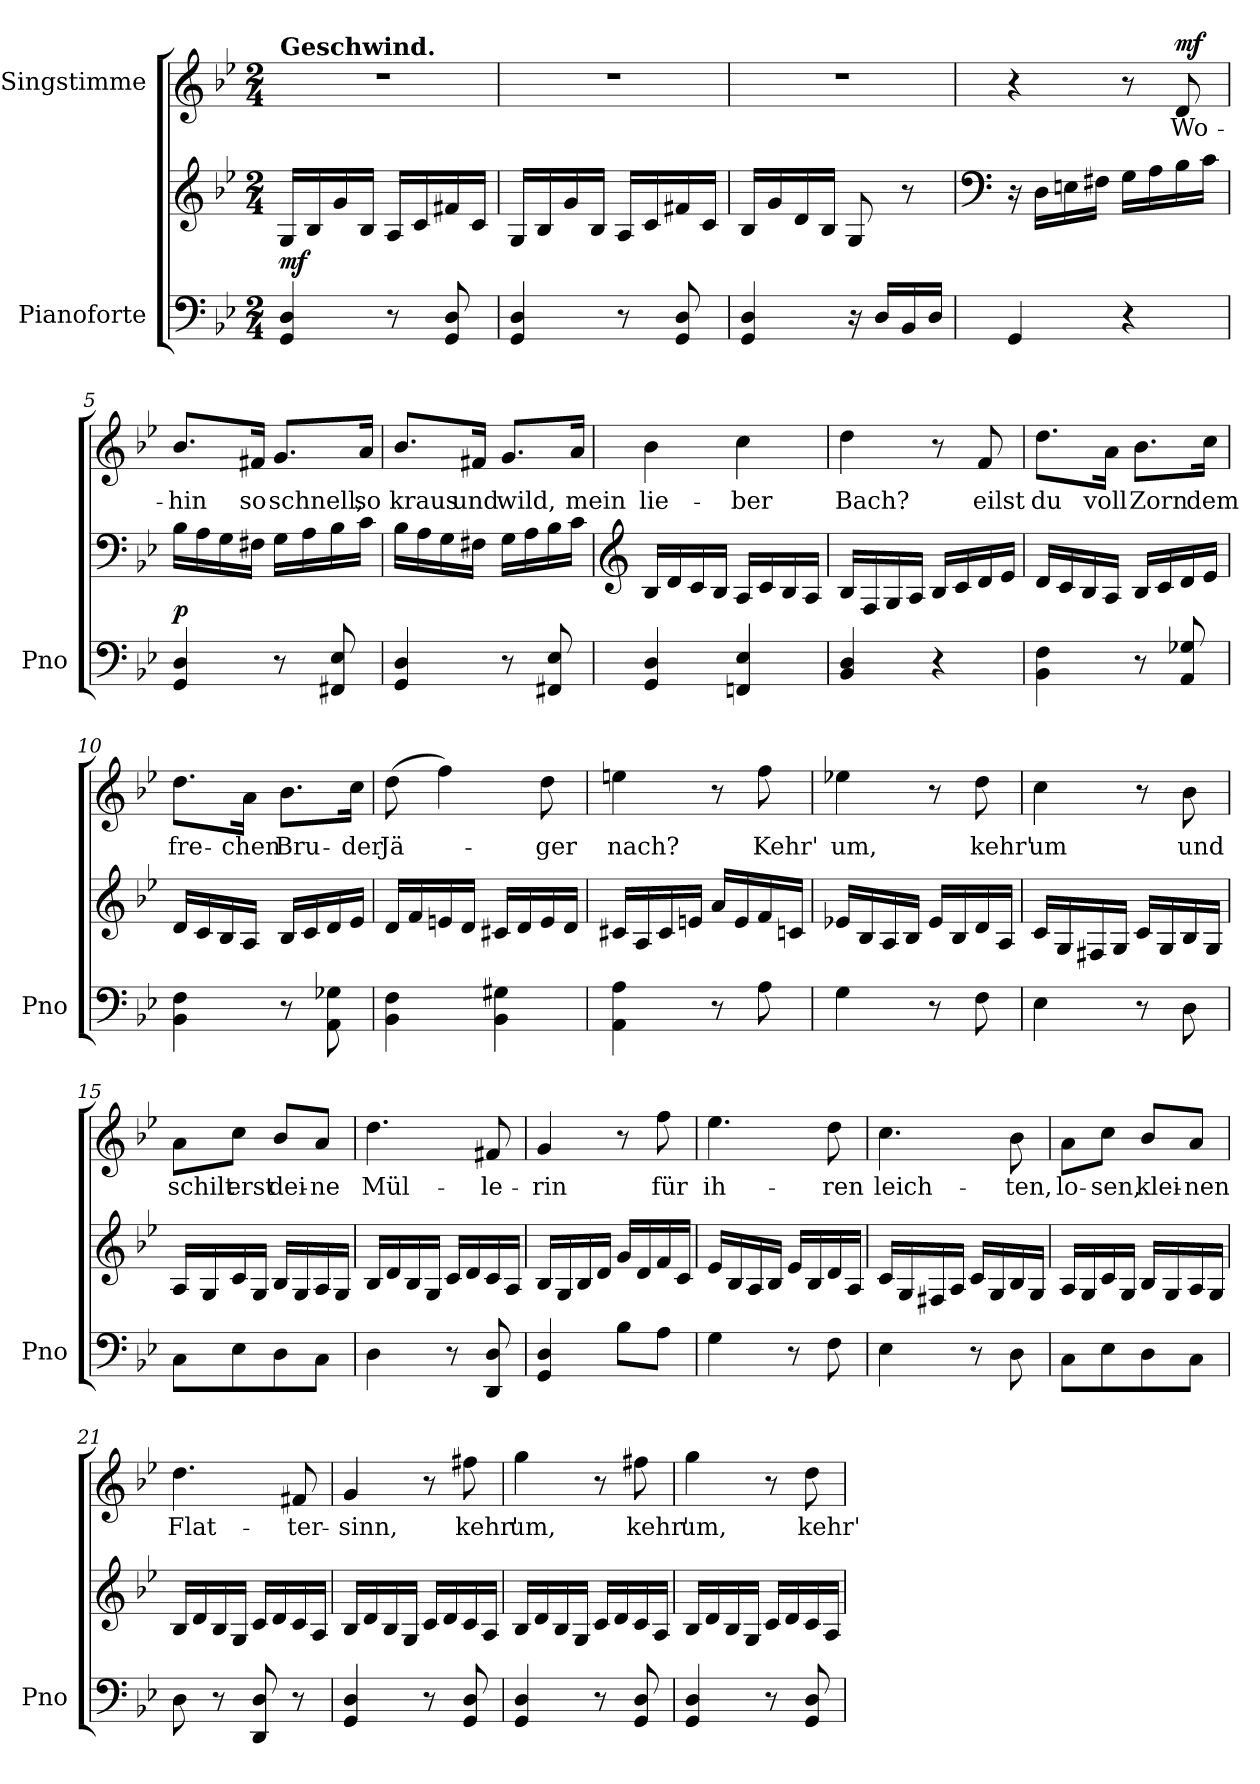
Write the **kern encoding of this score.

**kern	**kern	**dynam	**kern	**text	**dynam
*part2	*part2	*part2	*part1	*part1	*part1
*staff3	*staff2	*staff2/3	*staff1	*staff1	*staff1
*I"Pianoforte	*	*	*I"Singstimme	*	*
*I'Pno	*	*	*	*	*
*clefF4	*clefG2	*	*clefG2	*	*
*k[b-e-]	*k[b-e-]	*	*k[b-e-]	*	*
*M2/4	*M2/4	*	*M2/4	*	*
=1	=1	=1	=1	=1	=1
!	!	!	!LO:TX:a:B:t=Geschwind.	!	!
!	!	!LO:DY:a=2	!	!	!
4GG/ 4D/	16G/LL	mf	2r	.	.
.	16B-/	.	.	.	.
.	16g/	.	.	.	.
.	16B-/JJ	.	.	.	.
8r	16A/LL	.	.	.	.
.	16c/	.	.	.	.
8GG/ 8D/	16f#X/	.	.	.	.
.	16c/JJ	.	.	.	.
=2	=2	=2	=2	=2	=2
4GG/ 4D/	16G/LL	.	2r	.	.
.	16B-/	.	.	.	.
.	16g/	.	.	.	.
.	16B-/JJ	.	.	.	.
8r	16A/LL	.	.	.	.
.	16c/	.	.	.	.
8GG/ 8D/	16f#X/	.	.	.	.
.	16c/JJ	.	.	.	.
=3	=3	=3	=3	=3	=3
4GG/ 4D/	16B-/LL	.	2r	.	.
.	16g/	.	.	.	.
.	16d/	.	.	.	.
.	16B-/JJ	.	.	.	.
16r	8G/	.	.	.	.
16D/LL	.	.	.	.	.
16BB-/	8r	.	.	.	.
16D/JJ	.	.	.	.	.
=4	=4	=4	=4	=4	=4
*	*clefF4	*	*	*	*
4GG/	16r	.	4r	.	.
.	16D\LL	.	.	.	.
.	16En\	.	.	.	.
.	16F#X\JJ	.	.	.	.
4r	16G\LL	.	8r	.	.
.	16A\	.	.	.	.
!	!	!	!	!LO:LY:b	!LO:DY:a
.	16B-\	.	8d/	Wo-	mf
.	16c\JJ	.	.	.	.
!!LO:LB:g=z
=5	=5	=5	=5	=5	=5
!	!	!LO:DY:a=2	!	!LO:LY:b	!
4GG/ 4D/	16B-\LL	p	8.b-/L	-hin	.
.	16A\	.	.	.	.
.	16G\	.	.	.	.
!	!	!	!	!LO:LY:b	!
.	16F#X\JJ	.	16f#X/Jk	so	.
!	!	!	!	!LO:LY:b	!
8r	16G\LL	.	8.g/L	schnell,	.
.	16A\	.	.	.	.
8FF#X/ 8E-/	16B-\	.	.	.	.
!	!	!	!	!LO:LY:b	!
.	16c\JJ	.	16a/Jk	so	.
=6	=6	=6	=6	=6	=6
!	!	!	!	!LO:LY:b	!
4GG/ 4D/	16B-\LL	.	8.b-/L	kraus	.
.	16A\	.	.	.	.
.	16G\	.	.	.	.
!	!	!	!	!LO:LY:b	!
.	16F#X\JJ	.	16f#X/Jk	und	.
!	!	!	!	!LO:LY:b	!
8r	16G\LL	.	8.g/L	wild,	.
.	16A\	.	.	.	.
8FF#X/ 8E-/	16B-\	.	.	.	.
!	!	!	!	!LO:LY:b	!
.	16c\JJ	.	16a/Jk	mein	.
=7	=7	=7	=7	=7	=7
*	*clefG2	*	*	*	*
!	!	!	!	!LO:LY:b	!
4GG/ 4D/	16B-/LL	.	4b-\	lie-	.
.	16d/	.	.	.	.
.	16c/	.	.	.	.
.	16B-/JJ	.	.	.	.
!	!	!	!	!LO:LY:b	!
4FFn/ 4E-/	16A/LL	.	4cc\	-ber	.
.	16c/	.	.	.	.
.	16B-/	.	.	.	.
.	16A/JJ	.	.	.	.
=8	=8	=8	=8	=8	=8
!	!	!	!	!LO:LY:b	!
4BB-/ 4D/	16B-/LL	.	4dd\	Bach?	.
.	16F/	.	.	.	.
.	16G/	.	.	.	.
.	16A/JJ	.	.	.	.
4r	16B-/LL	.	8r	.	.
.	16c/	.	.	.	.
!	!	!	!	!LO:LY:b	!
.	16d/	.	8f/	eilst	.
.	16e-/JJ	.	.	.	.
=9	=9	=9	=9	=9	=9
!	!	!	!	!LO:LY:b	!
4BB-\ 4F\	16d/LL	.	8.dd\L	du	.
.	16c/	.	.	.	.
.	16B-/	.	.	.	.
!	!	!	!	!LO:LY:b	!
.	16A/JJ	.	16a\Jk	voll	.
!	!	!	!	!LO:LY:b	!
8r	16B-/LL	.	8.b-\L	Zorn	.
.	16c/	.	.	.	.
8AA/ 8G-X/	16d/	.	.	.	.
!	!	!	!	!LO:LY:b	!
.	16e-/JJ	.	16cc\Jk	dem	.
!!LO:LB:g=z
=10	=10	=10	=10	=10	=10
!	!	!	!	!LO:LY:b	!
4BB-\ 4F\	16d/LL	.	8.dd\L	fre-	.
.	16c/	.	.	.	.
.	16B-/	.	.	.	.
!	!	!	!	!LO:LY:b	!
.	16A/JJ	.	16a\Jk	-chen	.
!	!	!	!	!LO:LY:b	!
8r	16B-/LL	.	8.b-\L	Bru-	.
.	16c/	.	.	.	.
8AA\ 8G-X\	16d/	.	.	.	.
!	!	!	!	!LO:LY:b	!
.	16e-/JJ	.	16cc\Jk	-der	.
=11	=11	=11	=11	=11	=11
!	!	!	!	!LO:LY:b	!
4BB-\ 4F\	16d/LL	.	(8dd\	Jä-	.
.	16f/	.	.	.	.
.	16en/	.	4ff\)	.	.
.	16d/JJ	.	.	.	.
4BB-\ 4G#X\	16c#X/LL	.	.	.	.
.	16d/	.	.	.	.
!	!	!	!	!LO:LY:b	!
.	16e/	.	8dd\	-ger	.
.	16d/JJ	.	.	.	.
=12	=12	=12	=12	=12	=12
!	!	!	!	!LO:LY:b	!
4AA\ 4A\	16c#X/LL	.	4een\	nach?	.
.	16A/	.	.	.	.
.	16c#/	.	.	.	.
.	16en/JJ	.	.	.	.
8r	16a/LL	.	8r	.	.
.	16e/	.	.	.	.
!	!	!	!	!LO:LY:b	!
8A\	16f/	.	8ff\	Kehr'	.
.	16cn/JJ	.	.	.	.
=13	=13	=13	=13	=13	=13
!	!	!	!	!LO:LY:b	!
4G\	16e-X/LL	.	4ee-X\	um,	.
.	16B-/	.	.	.	.
.	16A/	.	.	.	.
.	16B-/JJ	.	.	.	.
8r	16e-/LL	.	8r	.	.
.	16B-/	.	.	.	.
!	!	!	!	!LO:LY:b	!
8F\	16d/	.	8dd\	kehr'	.
.	16A/JJ	.	.	.	.
=14	=14	=14	=14	=14	=14
!	!	!	!	!LO:LY:b	!
4E-\	16c/LL	.	4cc\	um	.
.	16G/	.	.	.	.
.	16F#X/	.	.	.	.
.	16G/JJ	.	.	.	.
8r	16c/LL	.	8r	.	.
.	16G/	.	.	.	.
!	!	!	!	!LO:LY:b	!
8D\	16B-/	.	8b-\	und	.
.	16G/JJ	.	.	.	.
!!LO:LB:g=z
=15	=15	=15	=15	=15	=15
!	!	!	!	!LO:LY:b	!
8C\L	16A/LL	.	8a\L	schilt	.
.	16G/	.	.	.	.
!	!	!	!	!LO:LY:b	!
8E-\	16c/	.	8cc\J	erst	.
.	16G/JJ	.	.	.	.
!	!	!	!	!LO:LY:b	!
8D\	16B-/LL	.	8b-/L	dei-	.
.	16G/	.	.	.	.
!	!	!	!	!LO:LY:b	!
8C\J	16A/	.	8a/J	-ne	.
.	16G/JJ	.	.	.	.
=16	=16	=16	=16	=16	=16
!	!	!	!	!LO:LY:b	!
4D\	16B-/LL	.	4.dd\	Mül-	.
.	16d/	.	.	.	.
.	16B-/	.	.	.	.
.	16G/JJ	.	.	.	.
8r	16c/LL	.	.	.	.
.	16d/	.	.	.	.
!	!	!	!	!LO:LY:b	!
8DD/ 8D/	16c/	.	8f#X/	-le-	.
.	16A/JJ	.	.	.	.
=17	=17	=17	=17	=17	=17
!	!	!	!	!LO:LY:b	!
4GG/ 4D/	16B-/LL	.	4g/	-rin	.
.	16G/	.	.	.	.
.	16B-/	.	.	.	.
.	16d/JJ	.	.	.	.
8B-\L	16g/LL	.	8r	.	.
.	16d/	.	.	.	.
!	!	!	!	!LO:LY:b	!
8A\J	16f/	.	8ff\	für	.
.	16c/JJ	.	.	.	.
=18	=18	=18	=18	=18	=18
!	!	!	!	!LO:LY:b	!
4G\	16e-/LL	.	4.ee-\	ih-	.
.	16B-/	.	.	.	.
.	16A/	.	.	.	.
.	16B-/JJ	.	.	.	.
8r	16e-/LL	.	.	.	.
.	16B-/	.	.	.	.
!	!	!	!	!LO:LY:b	!
8F\	16d/	.	8dd\	-ren	.
.	16A/JJ	.	.	.	.
=19	=19	=19	=19	=19	=19
!	!	!	!	!LO:LY:b	!
4E-\	16c/LL	.	4.cc\	leich-	.
.	16G/	.	.	.	.
.	16F#X/	.	.	.	.
.	16A/JJ	.	.	.	.
8r	16c/LL	.	.	.	.
.	16G/	.	.	.	.
!	!	!	!	!LO:LY:b	!
8D\	16B-/	.	8b-\	-ten,	.
.	16G/JJ	.	.	.	.
!!LO:PB:g=z
=20	=20	=20	=20	=20	=20
!	!	!	!	!LO:LY:b	!
8C\L	16A/LL	.	8a\L	lo-	.
.	16G/	.	.	.	.
!	!	!	!	!LO:LY:b	!
8E-\	16c/	.	8cc\J	-sen,	.
.	16G/JJ	.	.	.	.
!	!	!	!	!LO:LY:b	!
8D\	16B-/LL	.	8b-/L	klei-	.
.	16G/	.	.	.	.
!	!	!	!	!LO:LY:b	!
8C\J	16A/	.	8a/J	-nen	.
.	16G/JJ	.	.	.	.
=21	=21	=21	=21	=21	=21
!	!	!	!	!LO:LY:b	!
8D\	16B-/LL	.	4.dd\	Flat-	.
.	16d/	.	.	.	.
8r	16B-/	.	.	.	.
.	16G/JJ	.	.	.	.
8DD/ 8D/	16c/LL	.	.	.	.
.	16d/	.	.	.	.
!	!	!	!	!LO:LY:b	!
8r	16c/	.	8f#X/	-ter-	.
.	16A/JJ	.	.	.	.
=22	=22	=22	=22	=22	=22
!	!	!	!	!LO:LY:b	!
4GG/ 4D/	16B-/LL	.	4g/	-sinn,	.
.	16d/	.	.	.	.
.	16B-/	.	.	.	.
.	16G/JJ	.	.	.	.
8r	16c/LL	.	8r	.	.
.	16d/	.	.	.	.
!	!	!	!	!LO:LY:b	!
8GG/ 8D/	16c/	.	8ff#X\	kehr'	.
.	16A/JJ	.	.	.	.
=23	=23	=23	=23	=23	=23
!	!	!	!	!LO:LY:b	!
4GG/ 4D/	16B-/LL	.	4gg\	um,	.
.	16d/	.	.	.	.
.	16B-/	.	.	.	.
.	16G/JJ	.	.	.	.
8r	16c/LL	.	8r	.	.
.	16d/	.	.	.	.
!	!	!	!	!LO:LY:b	!
8GG/ 8D/	16c/	.	8ff#X\	kehr'	.
.	16A/JJ	.	.	.	.
=24	=24	=24	=24	=24	=24
!	!	!	!	!LO:LY:b	!
4GG/ 4D/	16B-/LL	.	4gg\	um,	.
.	16d/	.	.	.	.
.	16B-/	.	.	.	.
.	16G/JJ	.	.	.	.
8r	16c/LL	.	8r	.	.
.	16d/	.	.	.	.
!	!	!	!	!LO:LY:b	!
8GG/ 8D/	16c/	.	8dd\	kehr'	.
.	16A/JJ	.	.	.	.
=	=	=	=	=	=
*-	*-	*-	*-	*-	*-
